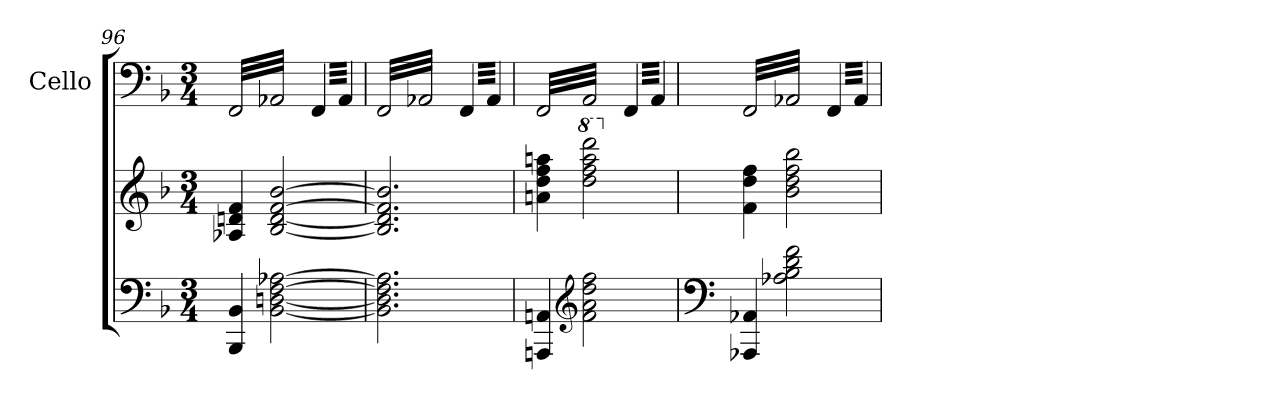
**kern	**kern	**kern
*part2	*part2	*part1
*staff3	*staff2	*staff1
*	*	*I"Cello
*clefF4	*clefG2	*clefF4
*k[b-]	*k[b-]	*k[b-]
*F:	*F:	*F:
*M3/4	*M3/4	*M3/4
*	*	*Xtuplet
=96	=96	=96
!	!	!LO:N:vis=4.
*	*	*tremolo
4BBB-/ 4BB-/	4A-X/ 4dn/ 4f/	(<32FF/LLL
.	.	32AA-X/
.	.	32FF/
.	.	32AA-X/
.	.	32FF/
.	.	32AA-X/
.	.	32FF/
.	.	32AA-X/
!	!	!LO:N:vis=4.
[2BB-\ [2Dn\ [2F\ [2A-X\	[2B-/ [2d/ [2f/ [2b-/	32FF/
.	.	32AA-X/
.	.	32FF/
.	.	32AA-X/
.	.	32FF/
.	.	32AA-X/
.	.	32FF/
.	.	32AA-X/JJJ
!	!	!LO:N:vis=8.
.	.	32FF/LLL
.	.	32AA-/)
.	.	32FF/
.	.	32AA-/)
!	!	!LO:N:vis=8.
.	.	32FF/
.	.	32AA-/)
.	.	32FF/
.	.	32AA-/)JJJ
=97	=97	=97
!	!	!LO:N:vis=4.
2.BB-\] 2.D\] 2.F\] 2.A-\]	2.B-/] 2.d/] 2.f/] 2.b-/]	(<32FF/LLL
.	.	32AA-X/
.	.	32FF/
.	.	32AA-X/
.	.	32FF/
.	.	32AA-X/
.	.	32FF/
.	.	32AA-X/
!	!	!LO:N:vis=4.
.	.	32FF/
.	.	32AA-X/
.	.	32FF/
.	.	32AA-X/
.	.	32FF/
.	.	32AA-X/
.	.	32FF/
.	.	32AA-X/JJJ
!	!	!LO:N:vis=8.
.	.	32FF/LLL
.	.	32AA-/)
.	.	32FF/
.	.	32AA-/)
!	!	!LO:N:vis=8.
.	.	32FF/
.	.	32AA-/)
.	.	32FF/
.	.	32AA-/)JJJ
=98	=98	=98
!	!	!LO:N:vis=4.
4AAAn/ 4AAn/	4an\ 4dd\ 4ff\ 4aan\	(<32FF/LLL
.	.	32AA/
.	.	32FF/
.	.	32AA/
.	.	32FF/
.	.	32AA/
.	.	32FF/
.	.	32AA/
*clefG2	*	*
*	*8va	*
!	!	!LO:N:vis=4.
2f\ 2a\ 2dd\ 2ff\	2ddd\ 2fff\ 2aaa\ 2dddd\	32FF/
.	.	32AA/
.	.	32FF/
.	.	32AA/
.	.	32FF/
.	.	32AA/
.	.	32FF/
.	.	32AA/JJJ
!	!	!LO:N:vis=8.
.	.	32FF/LLL
.	.	32AA/)
.	.	32FF/
.	.	32AA/)
!	!	!LO:N:vis=8.
.	.	32FF/
.	.	32AA/)
.	.	32FF/
.	.	32AA/)JJJ
=99	=99	=99
*clefF4	*	*
*	*X8va	*
!	!	!LO:N:vis=4.
4AAA-X/ 4AA-X/	4f\ 4dd\ 4ff\	(<32FF/LLL
.	.	32AA-X/
.	.	32FF/
.	.	32AA-X/
.	.	32FF/
.	.	32AA-X/
.	.	32FF/
.	.	32AA-X/
!	!	!LO:N:vis=4.
2A-X\ 2B-\ 2d\ 2f\	2b-\ 2dd\ 2ff\ 2bb-\	32FF/
.	.	32AA-X/
.	.	32FF/
.	.	32AA-X/
.	.	32FF/
.	.	32AA-X/
.	.	32FF/
.	.	32AA-X/JJJ
!	!	!LO:N:vis=8.
.	.	32FF/LLL
.	.	32AA-/)
.	.	32FF/
.	.	32AA-/)
!	!	!LO:N:vis=8.
.	.	32FF/
.	.	32AA-/)
.	.	32FF/
.	.	32AA-/)JJJ
*	*	*Xtremolo
.	.	.
.	.	.
.	.	.
.	.	.
=	=	=
*-	*-	*-
